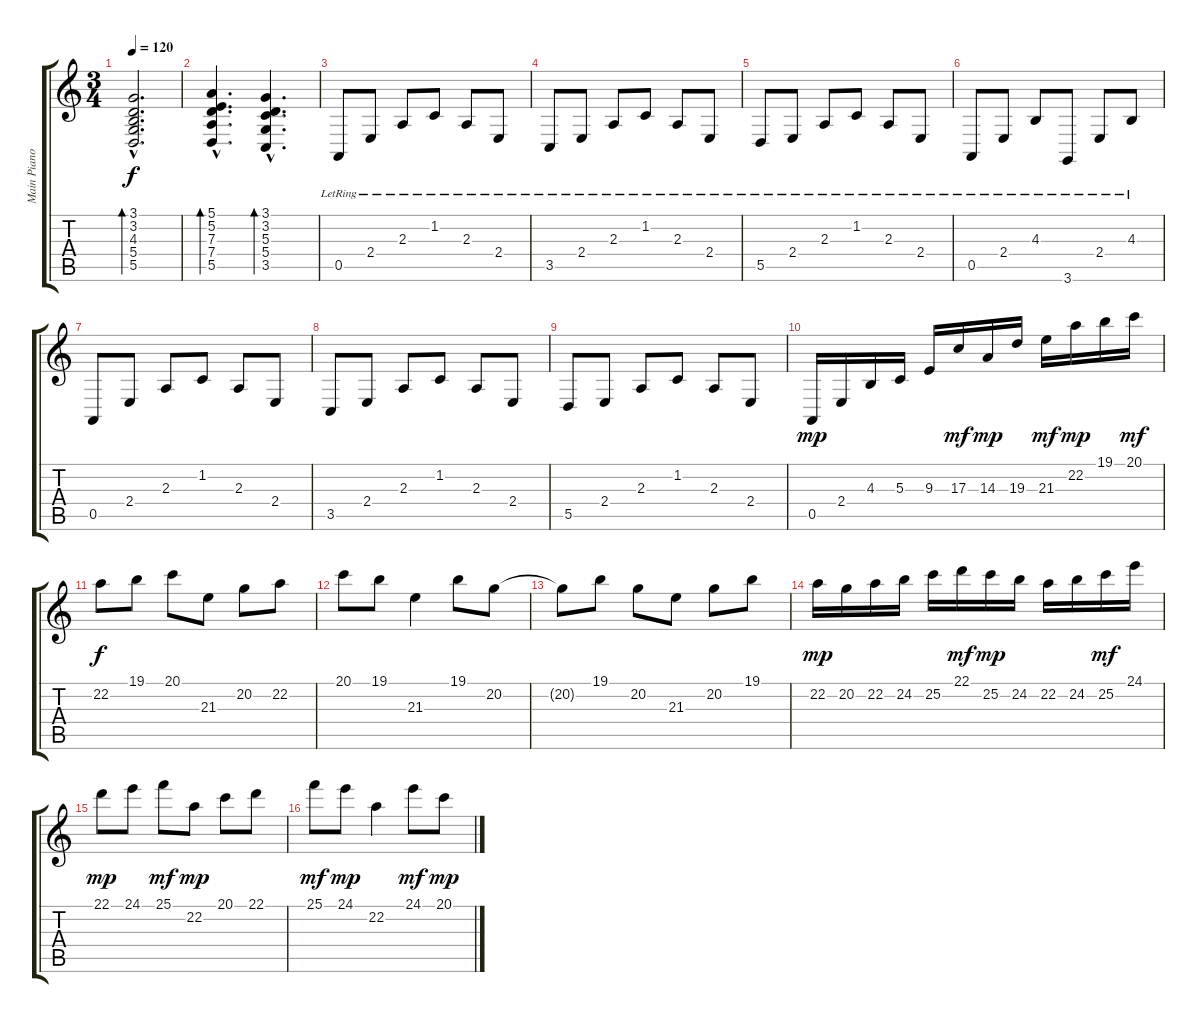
\track ("Main Piano" "Main Piano") {instrument acousticgrandpiano}
\staff {score tabs}
\tuning (E4 B3 G3 D3 A2 E2) {hide}
\ts (3 4)
\tempo 120
\clef g2
\ks c
(3.1{hac} 3.2{hac} 4.3{hac} 5.4{hac} 5.5{hac}).2{d bd 60 dy f} |
(5.1{hac} 5.2{hac} 7.3{hac} 7.4{hac} 5.5{hac}).4{d bd 60} (3.1{hac} 3.2{hac} 5.3{hac} 5.4{hac} 3.5{hac}).4{d bd 60} |
0.5{lr}.8 2.4{lr}.8 2.3{lr}.8 1.2{lr}.8 2.3{lr}.8 2.4{lr}.8 |
3.5{lr}.8 2.4{lr}.8 2.3{lr}.8 1.2{lr}.8 2.3{lr}.8 2.4{lr}.8 |
5.5{lr}.8 2.4{lr}.8 2.3{lr}.8 1.2{lr}.8 2.3{lr}.8 2.4{lr}.8 |
0.5{lr}.8 2.4{lr}.8 4.3{lr}.8 3.6{lr}.8 2.4{lr}.8 4.3{lr}.8 |
0.5.8 2.4.8 2.3.8 1.2.8 2.3.8 2.4.8 |
3.5.8 2.4.8 2.3.8 1.2.8 2.3.8 2.4.8 |
5.5.8 2.4.8 2.3.8 1.2.8 2.3.8 2.4.8 |
0.5.16{dy mp} 2.4.16 4.3.16 5.3.16 9.3.16 17.3.16{dy mf} 14.3.16{dy mp} 19.3.16 21.3.16{dy mf} 22.2.16{dy mp} 19.1.16 20.1.16{dy mf} |
22.2.8{dy f} 19.1.8 20.1.8 21.3.8 20.2.8 22.2.8 |
20.1.8 19.1.8 21.3.4 19.1.8 20.2.8 |
20.2{t}.8 19.1.8 20.2.8 21.3.8 20.2.8 19.1.8 |
22.2.16{dy mp} 20.2.16 22.2.16 24.2.16 25.2.16 22.1.16{dy mf} 25.2.16{dy mp} 24.2.16 22.2.16 24.2.16 25.2.16{dy mf} 24.1.16 |
22.1.8{dy mp} 24.1.8 25.1.8{dy mf} 22.2.8{dy mp} 20.1.8 22.1.8 |
25.1.8{dy mf} 24.1.8{dy mp} 22.2.4 24.1.8{dy mf} 20.1.8{dy mp}
